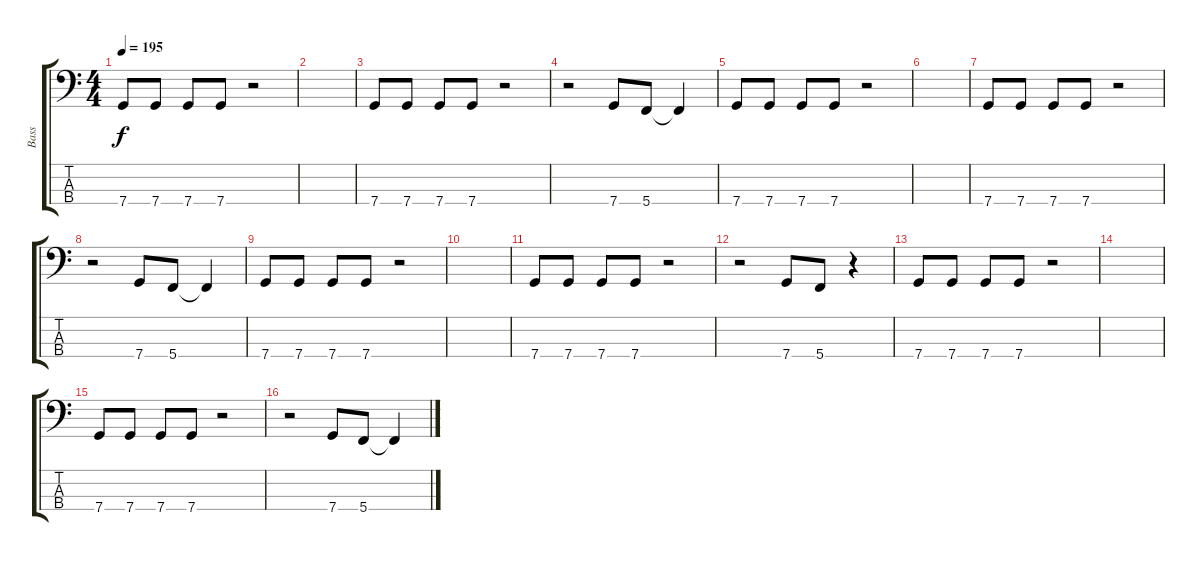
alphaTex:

\track ("Bass" "Bass") {instrument electricbassfinger}
\staff {score tabs}
\tuning (F2 C2 G1 C1) {hide}
\ts (4 4)
\tempo 195
\clef f4
\ks c
7.4.8{dy f} 7.4.8 7.4.8 7.4.8 r.2 |
|
7.4.8 7.4.8 7.4.8 7.4.8 r.2 |
r.2 7.4.8 5.4.8 5.4{t}.4 |
7.4.8 7.4.8 7.4.8 7.4.8 r.2 |
|
7.4.8 7.4.8 7.4.8 7.4.8 r.2 |
r.2 7.4.8 5.4.8 5.4{t}.4 |
7.4.8 7.4.8 7.4.8 7.4.8 r.2 |
|
7.4.8 7.4.8 7.4.8 7.4.8 r.2 |
r.2 7.4.8 5.4.8 r.4 |
7.4.8 7.4.8 7.4.8 7.4.8 r.2 |
|
7.4.8 7.4.8 7.4.8 7.4.8 r.2 |
r.2 7.4.8 5.4.8 5.4{t}.4
